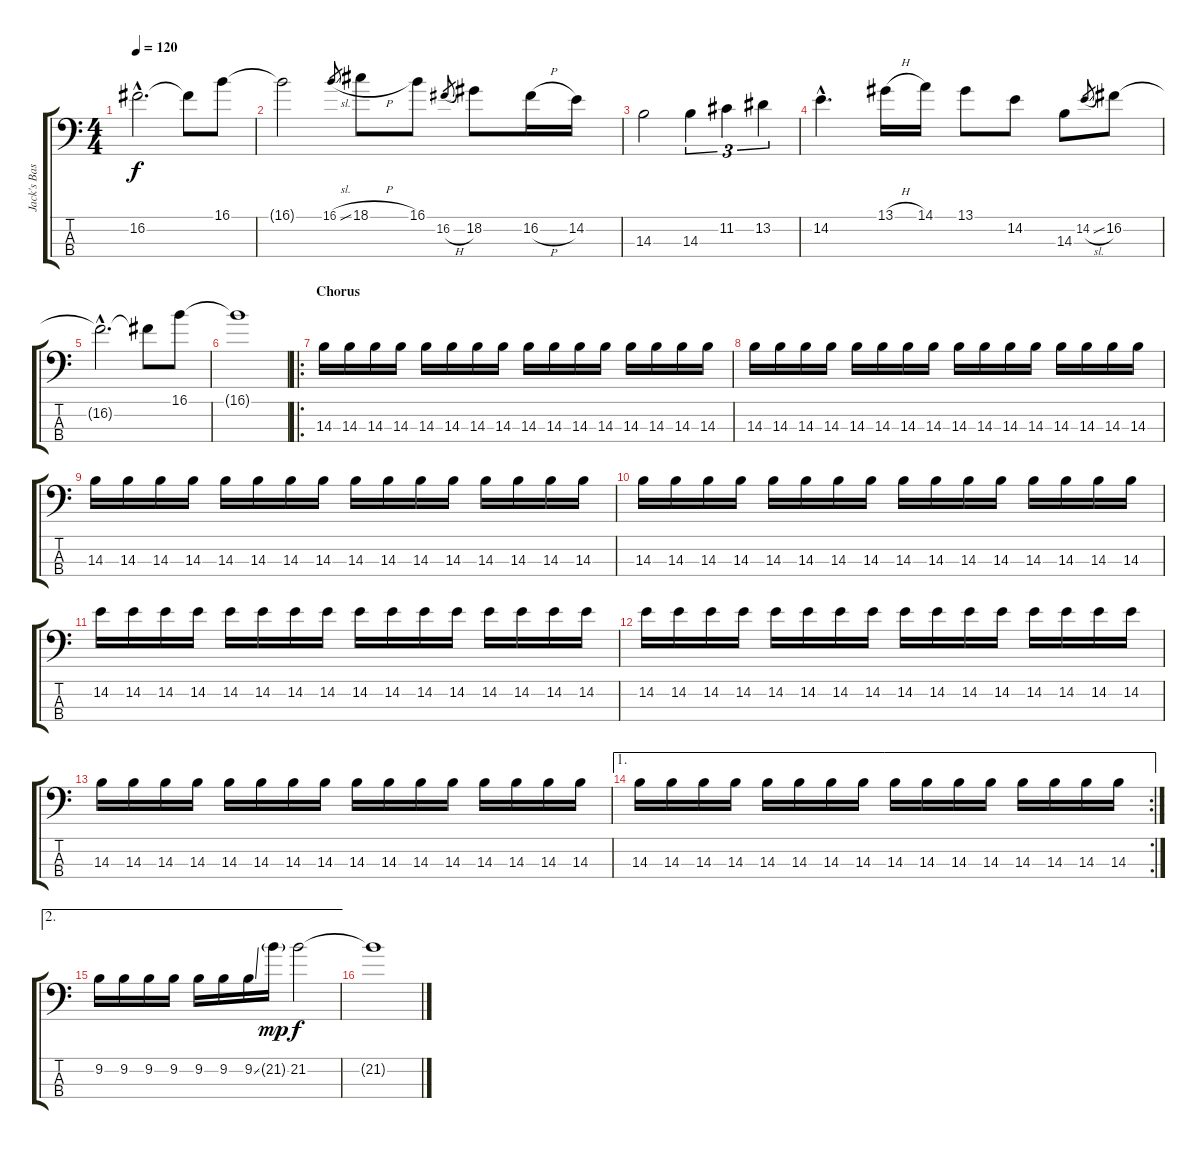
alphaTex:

\track ("Jack's Bass" "Jack's Bas") {instrument electricbassfinger}
\staff {score tabs}
\tuning (G2 D2 A1 E1) {hide}
\ts (4 4)
\tempo 120
\clef f4
\ks c
16.2{hac t}.2{d dy f} 16.2{t}.8 16.1.8 |
16.1{t}.2 16.1{sl}.8{gr} 18.1{h}.8 16.1.8 16.2{h}.8{gr} 18.2.8 16.2{h}.16 14.2.16 |
14.3.2 14.3.4{tu (3 2)} 11.2.4{tu (3 2)} 13.2.4{tu (3 2)} |
14.2{hac}.4{d} 13.1{h}.16 14.1.16 13.1.8 14.2.8 14.3.8 14.2{sl}.8{gr} 16.2.8 |
16.2{hac t}.2{d} 16.2{t}.8 16.1.8 |
16.1{t}.1 |
\ro
\section ("" "Chorus")
14.3.16 14.3.16 14.3.16 14.3.16 14.3.16 14.3.16 14.3.16 14.3.16 14.3.16 14.3.16 14.3.16 14.3.16 14.3.16 14.3.16 14.3.16 14.3.16 |
14.3.16 14.3.16 14.3.16 14.3.16 14.3.16 14.3.16 14.3.16 14.3.16 14.3.16 14.3.16 14.3.16 14.3.16 14.3.16 14.3.16 14.3.16 14.3.16 |
14.3.16 14.3.16 14.3.16 14.3.16 14.3.16 14.3.16 14.3.16 14.3.16 14.3.16 14.3.16 14.3.16 14.3.16 14.3.16 14.3.16 14.3.16 14.3.16 |
14.3.16 14.3.16 14.3.16 14.3.16 14.3.16 14.3.16 14.3.16 14.3.16 14.3.16 14.3.16 14.3.16 14.3.16 14.3.16 14.3.16 14.3.16 14.3.16 |
14.2.16 14.2.16 14.2.16 14.2.16 14.2.16 14.2.16 14.2.16 14.2.16 14.2.16 14.2.16 14.2.16 14.2.16 14.2.16 14.2.16 14.2.16 14.2.16 |
14.2.16 14.2.16 14.2.16 14.2.16 14.2.16 14.2.16 14.2.16 14.2.16 14.2.16 14.2.16 14.2.16 14.2.16 14.2.16 14.2.16 14.2.16 14.2.16 |
14.3.16 14.3.16 14.3.16 14.3.16 14.3.16 14.3.16 14.3.16 14.3.16 14.3.16 14.3.16 14.3.16 14.3.16 14.3.16 14.3.16 14.3.16 14.3.16 |
\ae 1
\rc 2
14.3.16 14.3.16 14.3.16 14.3.16 14.3.16 14.3.16 14.3.16 14.3.16 14.3.16 14.3.16 14.3.16 14.3.16 14.3.16 14.3.16 14.3.16 14.3.16 |
\ae 2
9.2.16 9.2.16 9.2.16 9.2.16 9.2.16 9.2.16 9.2{ss}.16 21.2{g}.16{dy mp} 21.2.2{dy f} |
21.2{t}.1
